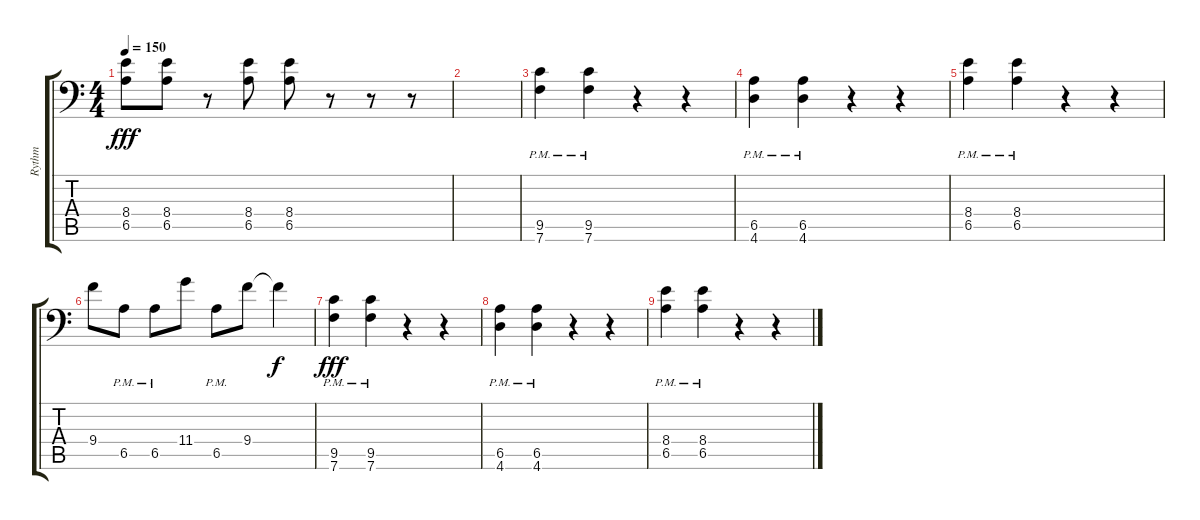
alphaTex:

\track ("Rythm" "Rythm") {instrument overdrivenguitar}
\staff {score tabs}
\tuning (Bb3 F3 Db3 Ab2 Eb2 Bb1) {hide}
\ts (4 4)
\tempo 150
\clef f4
\ks c
(8.4 6.5).8{dy fff} (8.4 6.5).8 r.8 (8.4 6.5).8 (8.4 6.5).8 r.8 r.8 r.8 |
|
(9.5{pm} 7.6{pm}).4 (9.5{pm} 7.6{pm}).4 r.4 r.4 |
(6.5{pm} 4.6{pm}).4 (6.5{pm} 4.6{pm}).4 r.4 r.4 |
(8.4{pm} 6.5{pm}).4 (8.4{pm} 6.5{pm}).4 r.4 r.4 |
9.4.8 6.5{pm}.8 6.5{pm}.8 11.4.8 6.5{pm}.8 9.4.8 9.4{t}.4{dy f} |
(9.5{pm} 7.6{pm}).4{dy fff} (9.5{pm} 7.6{pm}).4 r.4 r.4 |
(6.5{pm} 4.6{pm}).4 (6.5{pm} 4.6{pm}).4 r.4 r.4 |
(8.4{pm} 6.5{pm}).4 (8.4{pm} 6.5{pm}).4 r.4 r.4
